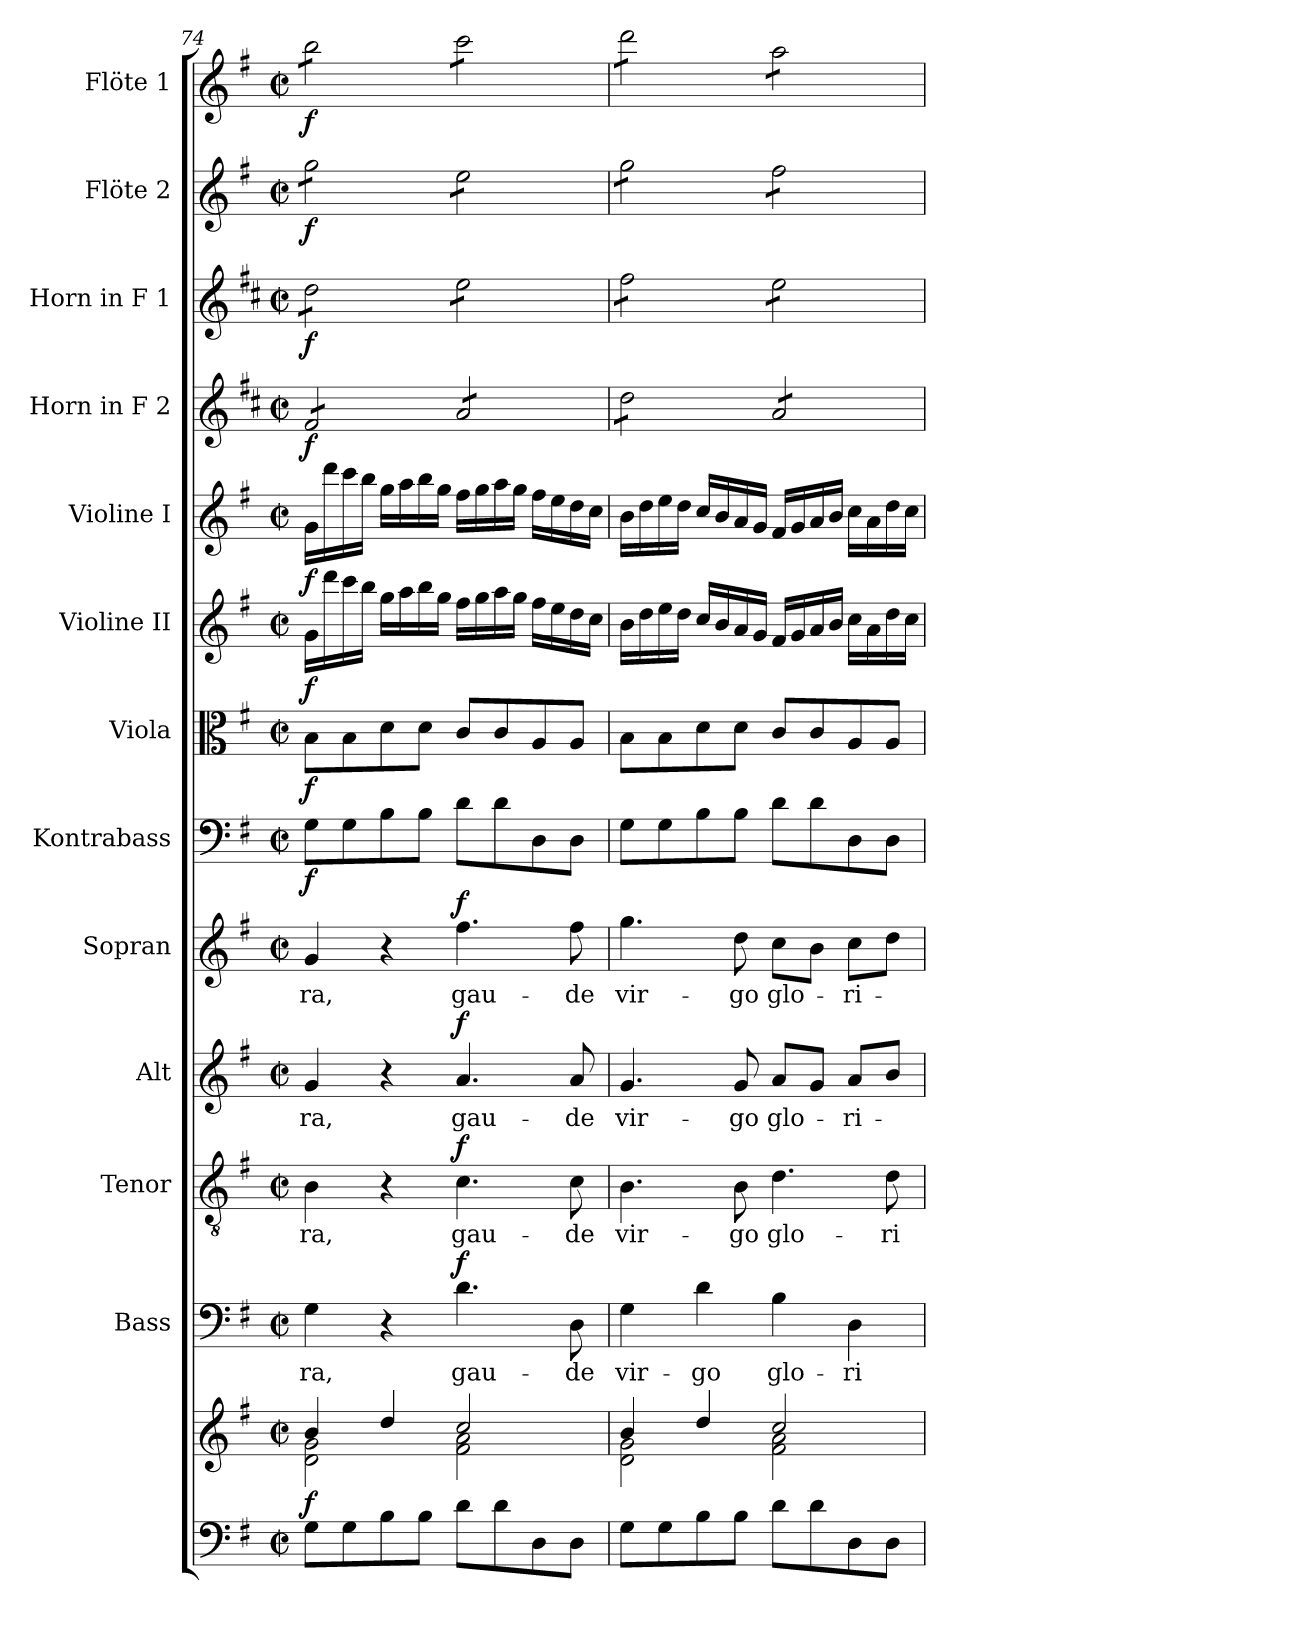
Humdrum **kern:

**kern	**kern	**dynam	**kern	**text	**dynam	**kern	**text	**dynam	**kern	**text	**dynam	**kern	**text	**dynam	**kern	**dynam	**kern	**dynam	**kern	**dynam	**kern	**dynam	**kern	**dynam	**kern	**dynam	**kern	**dynam	**kern	**dynam
*part13	*part13	*part13	*part12	*part12	*part12	*part11	*part11	*part11	*part10	*part10	*part10	*part9	*part9	*part9	*part8	*part8	*part7	*part7	*part6	*part6	*part5	*part5	*part4	*part4	*part3	*part3	*part2	*part2	*part1	*part1
*staff14	*staff13	*staff13/14	*staff12	*staff12	*staff12	*staff11	*staff11	*staff11	*staff10	*staff10	*staff10	*staff9	*staff9	*staff9	*staff8	*staff8	*staff7	*staff7	*staff6	*staff6	*staff5	*staff5	*staff4	*staff4	*staff3	*staff3	*staff2	*staff2	*staff1	*staff1
*	*	*	*I"Bass	*	*	*I"Tenor	*	*	*I"Alt	*	*	*I"Sopran	*	*	*I"Kontrabass	*	*I"Viola	*	*I"Violine II	*	*I"Violine I	*	*I"Horn in F 2	*	*I"Horn in F 1	*	*I"Flöte 2	*	*I"Flöte 1	*
*	*	*	*I'B.	*	*	*I'T.	*	*	*I'A.	*	*	*I'S.	*	*	*I'Kb.	*	*I'Vla.	*	*I'Vl. II	*	*I'Vl. I	*	*I'Hrn. F 2	*	*I'Hrn. F 1	*	*I'Fl. 2	*	*I'Fl. 1	*
!!LO:PB:g=z
*clefF4	*clefG2	*	*clefF4	*	*	*clefGv2	*	*	*clefG2	*	*	*clefG2	*	*	*clefF4	*	*clefC3	*	*clefG2	*	*clefG2	*	*clefG2	*	*clefG2	*	*clefG2	*	*clefG2	*
*	*	*	*	*	*	*	*	*	*	*	*	*	*	*	*ITrd7c12	*	*	*	*	*	*	*	*ITrd4c7	*	*ITrd4c7	*	*	*	*	*
*k[f#]	*k[f#]	*	*k[f#]	*	*	*k[f#]	*	*	*k[f#]	*	*	*k[f#]	*	*	*k[f#]	*	*k[f#]	*	*k[f#]	*	*k[f#]	*	*k[f#]	*	*k[f#]	*	*k[f#]	*	*k[f#]	*
*G:	*G:	*	*G:	*	*	*G:	*	*	*G:	*	*	*G:	*	*	*G:	*	*G:	*	*G:	*	*G:	*	*G:	*	*G:	*	*G:	*	*G:	*
*M2/2	*M2/2	*	*M2/2	*	*	*M2/2	*	*	*M2/2	*	*	*M2/2	*	*	*M2/2	*	*M2/2	*	*M2/2	*	*M2/2	*	*M2/2	*	*M2/2	*	*M2/2	*	*M2/2	*
*met(c|)	*met(c|)	*	*met(c|)	*	*	*met(c|)	*	*	*met(c|)	*	*	*met(c|)	*	*	*met(c|)	*	*met(c|)	*	*met(c|)	*	*met(c|)	*	*met(c|)	*	*met(c|)	*	*met(c|)	*	*met(c|)	*
=74	=74	=74	=74	=74	=74	=74	=74	=74	=74	=74	=74	=74	=74	=74	=74	=74	=74	=74	=74	=74	=74	=74	=74	=74	=74	=74	=74	=74	=74	=74
*	*^	*	*	*	*	*	*	*	*	*	*	*	*	*	*	*	*	*	*	*	*	*	*	*	*	*	*	*	*	*
!	!	!	!LO:DY:a=2	!	!LO:LY:b	!	!	!LO:LY:b	!	!	!LO:LY:b	!	!	!LO:LY:b	!	!	!LO:DY:b	!	!LO:DY:b	!	!LO:DY:b	!	!LO:DY:b	!	!LO:DY:b	!	!LO:DY:b	!	!LO:DY:b	!	!LO:DY:b
*	*	*	*	*	*	*	*	*	*	*	*	*	*	*	*	*	*	*	*	*	*	*	*	*tremolo	*	*	*	*	*	*	*
*	*	*	*	*	*	*	*	*	*	*	*	*	*	*	*	*	*	*	*	*	*	*	*	*	*	*tremolo	*	*	*	*	*
*	*	*	*	*	*	*	*	*	*	*	*	*	*	*	*	*	*	*	*	*	*	*	*	*	*	*	*	*tremolo	*	*	*
*	*	*	*	*	*	*	*	*	*	*	*	*	*	*	*	*	*	*	*	*	*	*	*	*	*	*	*	*	*	*tremolo	*
8G\L	4b/	2d\ 2g\	f	4G\	-ra,	.	4B\	-ra,	.	4g/	-ra,	.	4g/	-ra,	.	8GG\L	f	8B\L	f	16g\LL	f	16g\LL	f	8B/L	f	8g\L	f	8gg\L	f	8bb\L	f
.	.	.	.	.	.	.	.	.	.	.	.	.	.	.	.	.	.	.	.	16ddd\	.	16ddd\	.	.	.	.	.	.	.	.	.
8G\	.	.	.	.	.	.	.	.	.	.	.	.	.	.	.	8GG\	.	8B\	.	16ccc\	.	16ccc\	.	8B/	.	8g\	.	8gg\	.	8bb\	.
.	.	.	.	.	.	.	.	.	.	.	.	.	.	.	.	.	.	.	.	16bb\JJ	.	16bb\JJ	.	.	.	.	.	.	.	.	.
8B\	4dd/	.	.	4r	.	.	4r	.	.	4r	.	.	4r	.	.	8BB\	.	8d\	.	16gg\LL	.	16gg\LL	.	8B/	.	8g\	.	8gg\	.	8bb\	.
.	.	.	.	.	.	.	.	.	.	.	.	.	.	.	.	.	.	.	.	16aa\	.	16aa\	.	.	.	.	.	.	.	.	.
8B\J	.	.	.	.	.	.	.	.	.	.	.	.	.	.	.	8BB\J	.	8d\J	.	16bb\	.	16bb\	.	8B/J	.	8g\J	.	8gg\J	.	8bb\J	.
.	.	.	.	.	.	.	.	.	.	.	.	.	.	.	.	.	.	.	.	16gg\JJ	.	16gg\JJ	.	.	.	.	.	.	.	.	.
!	!	!	!	!	!LO:LY:b	!LO:DY:a	!	!LO:LY:b	!LO:DY:a	!	!LO:LY:b	!LO:DY:a	!	!LO:LY:b	!LO:DY:a	!	!	!	!	!	!	!	!	!	!	!	!	!	!	!	!
8d\L	2cc/	2f#\ 2a\	.	4.d\	gau-	f	4.c\	gau-	f	4.a/	gau-	f	4.ff#\	gau-	f	8D\L	.	8c/L	.	16ff#\LL	.	16ff#\LL	.	8d/L	.	8a\L	.	8ee\L	.	8ccc\L	.
.	.	.	.	.	.	.	.	.	.	.	.	.	.	.	.	.	.	.	.	16gg\	.	16gg\	.	.	.	.	.	.	.	.	.
8d\	.	.	.	.	.	.	.	.	.	.	.	.	.	.	.	8D\	.	8c/	.	16aa\	.	16aa\	.	8d/	.	8a\	.	8ee\	.	8ccc\	.
.	.	.	.	.	.	.	.	.	.	.	.	.	.	.	.	.	.	.	.	16gg\JJ	.	16gg\JJ	.	.	.	.	.	.	.	.	.
8D\	.	.	.	.	.	.	.	.	.	.	.	.	.	.	.	8DD\	.	8A/	.	16ff#\LL	.	16ff#\LL	.	8d/	.	8a\	.	8ee\	.	8ccc\	.
.	.	.	.	.	.	.	.	.	.	.	.	.	.	.	.	.	.	.	.	16ee\	.	16ee\	.	.	.	.	.	.	.	.	.
!	!	!	!	!	!LO:LY:b	!	!	!LO:LY:b	!	!	!LO:LY:b	!	!	!LO:LY:b	!	!	!	!	!	!	!	!	!	!	!	!	!	!	!	!	!
8D\J	.	.	.	8D\	-de	.	8c\	-de	.	8a/	-de	.	8ff#\	-de	.	8DD\J	.	8A/J	.	16dd\	.	16dd\	.	8d/J	.	8a\J	.	8ee\J	.	8ccc\J	.
.	.	.	.	.	.	.	.	.	.	.	.	.	.	.	.	.	.	.	.	16cc\JJ	.	16cc\JJ	.	.	.	.	.	.	.	.	.
=75	=75	=75	=75	=75	=75	=75	=75	=75	=75	=75	=75	=75	=75	=75	=75	=75	=75	=75	=75	=75	=75	=75	=75	=75	=75	=75	=75	=75	=75	=75	=75
!	!	!	!	!	!LO:LY:b	!	!	!LO:LY:b	!	!	!LO:LY:b	!	!	!LO:LY:b	!	!	!	!	!	!	!	!	!	!	!	!	!	!	!	!	!
8G\L	4b/	2d\ 2g\	.	4G\	vir-	.	4.B\	vir-	.	4.g/	vir-	.	4.gg\	vir-	.	8GG\L	.	8B\L	.	16b\LL	.	16b\LL	.	8g\L	.	8b\L	.	8gg\L	.	8ddd\L	.
.	.	.	.	.	.	.	.	.	.	.	.	.	.	.	.	.	.	.	.	16dd\	.	16dd\	.	.	.	.	.	.	.	.	.
8G\	.	.	.	.	.	.	.	.	.	.	.	.	.	.	.	8GG\	.	8B\	.	16ee\	.	16ee\	.	8g\	.	8b\	.	8gg\	.	8ddd\	.
.	.	.	.	.	.	.	.	.	.	.	.	.	.	.	.	.	.	.	.	16dd\JJ	.	16dd\JJ	.	.	.	.	.	.	.	.	.
!	!	!	!	!	!LO:LY:b	!	!	!	!	!	!	!	!	!	!	!	!	!	!	!	!	!	!	!	!	!	!	!	!	!	!
8B\	4dd/	.	.	4d\	-go	.	.	.	.	.	.	.	.	.	.	8BB\	.	8d\	.	16cc/LL	.	16cc/LL	.	8g\	.	8b\	.	8gg\	.	8ddd\	.
.	.	.	.	.	.	.	.	.	.	.	.	.	.	.	.	.	.	.	.	16b/	.	16b/	.	.	.	.	.	.	.	.	.
!	!	!	!	!	!	!	!	!LO:LY:b	!	!	!LO:LY:b	!	!	!LO:LY:b	!	!	!	!	!	!	!	!	!	!	!	!	!	!	!	!	!
8B\J	.	.	.	.	.	.	8B\	-go	.	8g/	-go	.	8dd\	-go	.	8BB\J	.	8d\J	.	16a/	.	16a/	.	8g\J	.	8b\J	.	8gg\J	.	8ddd\J	.
.	.	.	.	.	.	.	.	.	.	.	.	.	.	.	.	.	.	.	.	16g/JJ	.	16g/JJ	.	.	.	.	.	.	.	.	.
!	!	!	!	!	!LO:LY:b	!	!	!LO:LY:b	!	!	!LO:LY:b	!	!	!LO:LY:b	!	!	!	!	!	!	!	!	!	!	!	!	!	!	!	!	!
8d\L	2cc/	2f#\ 2a\	.	4B\	glo-	.	4.d\	glo-	.	8a/L	glo-	.	8cc\L	glo-	.	8D\L	.	8c/L	.	16f#/LL	.	16f#/LL	.	8d/L	.	8a\L	.	8ff#\L	.	8aa\L	.
.	.	.	.	.	.	.	.	.	.	.	.	.	.	.	.	.	.	.	.	16g/	.	16g/	.	.	.	.	.	.	.	.	.
8d\	.	.	.	.	.	.	.	.	.	8g/J	.	.	8b\J	.	.	8D\	.	8c/	.	16a/	.	16a/	.	8d/	.	8a\	.	8ff#\	.	8aa\	.
.	.	.	.	.	.	.	.	.	.	.	.	.	.	.	.	.	.	.	.	16b/JJ	.	16b/JJ	.	.	.	.	.	.	.	.	.
!	!	!	!	!	!LO:LY:b	!	!	!	!	!	!LO:LY:b	!	!	!LO:LY:b	!	!	!	!	!	!	!	!	!	!	!	!	!	!	!	!	!
8D\	.	.	.	4D\	-ri-	.	.	.	.	8a/L	-ri-	.	8cc\L	-ri-	.	8DD\	.	8A/	.	16cc\LL	.	16cc\LL	.	8d/	.	8a\	.	8ff#\	.	8aa\	.
.	.	.	.	.	.	.	.	.	.	.	.	.	.	.	.	.	.	.	.	16a\	.	16a\	.	.	.	.	.	.	.	.	.
!	!	!	!	!	!	!	!	!LO:LY:b	!	!	!	!	!	!	!	!	!	!	!	!	!	!	!	!	!	!	!	!	!	!	!
8D\J	.	.	.	.	.	.	8d\	-ri-	.	8b/J	.	.	8dd\J	.	.	8DD\J	.	8A/J	.	16dd\	.	16dd\	.	8d/J	.	8a\J	.	8ff#\J	.	8aa\J	.
*	*	*	*	*	*	*	*	*	*	*	*	*	*	*	*	*	*	*	*	*	*	*	*	*	*	*	*	*	*	*Xtremolo	*
*	*	*	*	*	*	*	*	*	*	*	*	*	*	*	*	*	*	*	*	*	*	*	*	*	*	*	*	*Xtremolo	*	*	*
*	*	*	*	*	*	*	*	*	*	*	*	*	*	*	*	*	*	*	*	*	*	*	*	*	*	*Xtremolo	*	*	*	*	*
*	*	*	*	*	*	*	*	*	*	*	*	*	*	*	*	*	*	*	*	*	*	*	*	*Xtremolo	*	*	*	*	*	*	*
.	.	.	.	.	.	.	.	.	.	.	.	.	.	.	.	.	.	.	.	16cc\JJ	.	16cc\JJ	.	.	.	.	.	.	.	.	.
*	*v	*v	*	*	*	*	*	*	*	*	*	*	*	*	*	*	*	*	*	*	*	*	*	*	*	*	*	*	*	*	*
=	=	=	=	=	=	=	=	=	=	=	=	=	=	=	=	=	=	=	=	=	=	=	=	=	=	=	=	=	=	=
*-	*-	*-	*-	*-	*-	*-	*-	*-	*-	*-	*-	*-	*-	*-	*-	*-	*-	*-	*-	*-	*-	*-	*-	*-	*-	*-	*-	*-	*-	*-
